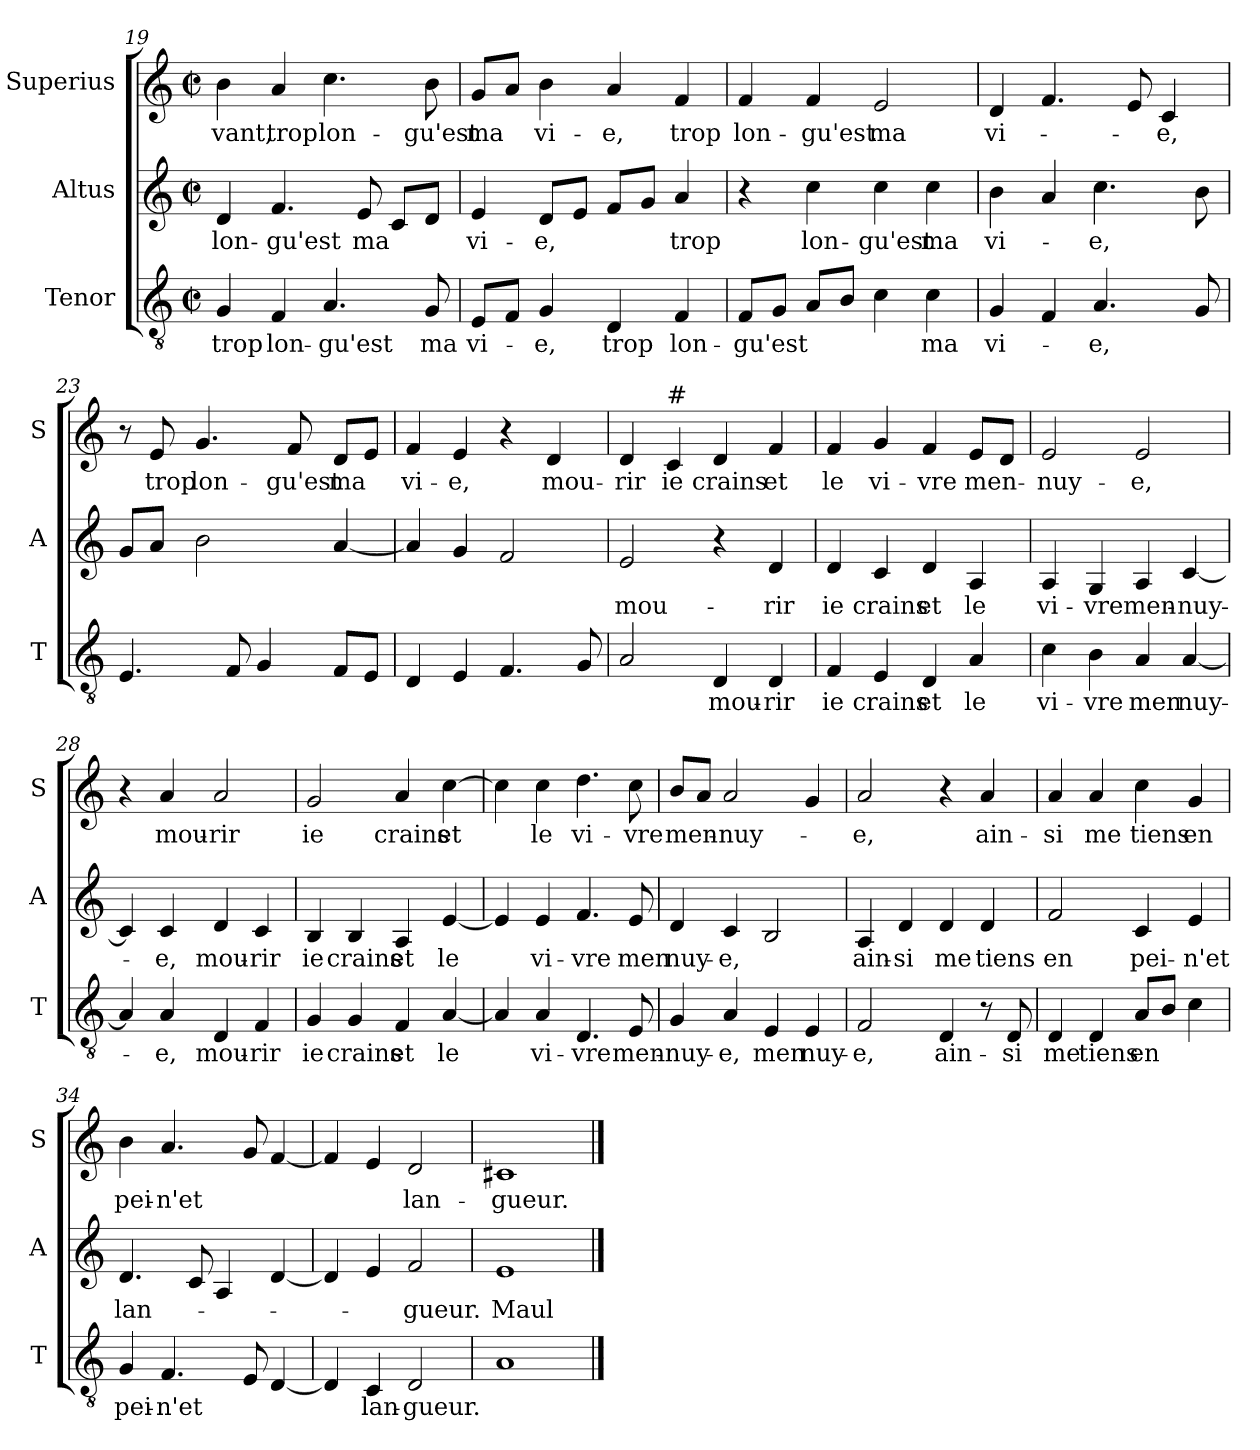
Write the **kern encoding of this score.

**kern	**text	**kern	**text	**kern	**text
*part3	*part3	*part2	*part2	*part1	*part1
*staff3	*staff3	*staff2	*staff2	*staff1	*staff1
*I"Tenor	*	*I"Altus	*	*I"Superius	*
*I'T	*	*I'A	*	*I'S	*
*clefGv2	*	*clefG2	*	*clefG2	*
*k[]	*	*k[]	*	*k[]	*
*C:	*	*C:	*	*C:	*
*M2/2	*	*M2/2	*	*M2/2	*
*met(c|)	*	*met(c|)	*	*met(c|)	*
=19	=19	=19	=19	=19	=19
!	!LO:LY:b	!	!LO:LY:b	!	!LO:LY:b
4G/	trop	4d/	lon-	4b\	-vant,
!	!LO:LY:b	!	!LO:LY:b	!	!LO:LY:b
4F/	lon-	4.f/	-gu'est	4a/	trop
!	!LO:LY:b	!	!	!	!LO:LY:b
4.A/	-gu'est	.	.	4.cc\	lon-
!	!	!	!LO:LY:b	!	!
.	.	8e/	ma	.	.
.	.	8c/L	.	.	.
!	!LO:LY:b	!	!	!	!LO:LY:b
8G/	ma	8d/J	.	8b\	-gu'est
=20	=20	=20	=20	=20	=20
!	!LO:LY:b	!	!LO:LY:b	!	!LO:LY:b
8E/L	vi-	4e/	vi-	8g/L	ma
8F/J	.	.	.	8a/J	.
!	!LO:LY:b	!	!LO:LY:b	!	!LO:LY:b
4G/	-e,	8d/L	-e,	4b\	vi-
.	.	8e/J	.	.	.
!	!LO:LY:b	!	!	!	!LO:LY:b
4D/	trop	8f/L	.	4a/	-e,
.	.	8g/J	.	.	.
!	!LO:LY:b	!	!LO:LY:b	!	!LO:LY:b
4F/	lon-	4a/	trop	4f/	trop
!!LO:LB:g=z
=21	=21	=21	=21	=21	=21
!	!LO:LY:b	!	!	!	!LO:LY:b
8F/L	-gu'est	4r	.	4f/	lon-
8G/J	.	.	.	.	.
!	!	!	!LO:LY:b	!	!LO:LY:b
8A/L	.	4cc\	lon-	4f/	-gu'est
8B/J	.	.	.	.	.
!	!	!	!LO:LY:b	!	!LO:LY:b
4c\	.	4cc\	-gu'est	2e/	ma
!	!LO:LY:b	!	!LO:LY:b	!	!
4c\	ma	4cc\	ma	.	.
=22	=22	=22	=22	=22	=22
!	!LO:LY:b	!	!LO:LY:b	!	!LO:LY:b
4G/	vi-	4b\	vi-	4d/	vi-
4F/	.	4a/	.	4.f/	.
!	!LO:LY:b	!	!LO:LY:b	!	!
4.A/	-e,	4.cc\	-e,	.	.
.	.	.	.	8e/	.
!	!	!	!	!	!LO:LY:b
.	.	.	.	4c/	-e,
8G/	.	8b\	.	.	.
=23	=23	=23	=23	=23	=23
4.E/	.	8g/L	.	8r	.
!	!	!	!	!	!LO:LY:b
.	.	8a/J	.	8e/	trop
!	!	!	!	!	!LO:LY:b
.	.	2b\	.	4.g/	lon-
8F/	.	.	.	.	.
4G/	.	.	.	.	.
!	!	!	!	!	!LO:LY:b
.	.	.	.	8f/	-gu'est
!	!	!	!	!	!LO:LY:b
8F/L	.	[4a/	.	8d/L	ma
8E/J	.	.	.	8e/J	.
=24	=24	=24	=24	=24	=24
!	!	!	!	!	!LO:LY:b
4D/	.	4a/]	.	4f/	vi-
!	!	!	!	!	!LO:LY:b
4E/	.	4g/	.	4e/	-e,
4.F/	.	2f/	.	4r	.
!	!	!	!	!	!LO:LY:b
.	.	.	.	4d/	mou-
8G/	.	.	.	.	.
=25	=25	=25	=25	=25	=25
!	!	!	!LO:LY:b	!	!LO:LY:b
2A/	.	2e/	mou-	4d/	-rir
!	!	!	!	!LO:TX:a:t=#	!
!	!	!	!	!	!LO:LY:b
.	.	.	.	4c/	ie
!	!LO:LY:b	!	!	!	!LO:LY:b
4D/	mou-	4r	.	4d/	crains
!	!LO:LY:b	!	!LO:LY:b	!	!LO:LY:b
4D/	-rir	4d/	-rir	4f/	et
!!LO:LB:g=z
=26	=26	=26	=26	=26	=26
!	!LO:LY:b	!	!LO:LY:b	!	!LO:LY:b
4F/	ie	4d/	ie	4f/	le
!	!LO:LY:b	!	!LO:LY:b	!	!LO:LY:b
4E/	crains	4c/	crains	4g/	vi-
!	!LO:LY:b	!	!LO:LY:b	!	!LO:LY:b
4D/	et	4d/	et	4f/	-vre
!	!LO:LY:b	!	!LO:LY:b	!	!LO:LY:b
4A/	le	4A/	le	8e/L	men-
.	.	.	.	8d/J	.
=27	=27	=27	=27	=27	=27
!	!LO:LY:b	!	!LO:LY:b	!	!LO:LY:b
4c\	vi-	4A/	vi-	2e/	-nuy-
!	!LO:LY:b	!	!LO:LY:b	!	!
4B\	-vre	4G/	-vre	.	.
!	!LO:LY:b	!	!LO:LY:b	!	!LO:LY:b
4A/	men	4A/	men-	2e/	-e,
!	!LO:LY:b	!	!LO:LY:b	!	!
[4A/	nuy-	[4c/	-nuy-	.	.
=28	=28	=28	=28	=28	=28
4A/]	.	4c/]	.	4r	.
!	!LO:LY:b	!	!LO:LY:b	!	!LO:LY:b
4A/	-e,	4c/	-e,	4a/	mou-
!	!LO:LY:b	!	!LO:LY:b	!	!LO:LY:b
4D/	mou-	4d/	mou-	2a/	-rir
!	!LO:LY:b	!	!LO:LY:b	!	!
4F/	-rir	4c/	-rir	.	.
=29	=29	=29	=29	=29	=29
!	!LO:LY:b	!	!LO:LY:b	!	!LO:LY:b
4G/	ie	4B/	ie	2g/	ie
!	!LO:LY:b	!	!LO:LY:b	!	!
4G/	crains	4B/	crains	.	.
!	!LO:LY:b	!	!LO:LY:b	!	!LO:LY:b
4F/	et	4A/	et	4a/	crains
!	!LO:LY:b	!	!LO:LY:b	!	!LO:LY:b
[4A/	le	[4e/	le	[4cc\	et
=30	=30	=30	=30	=30	=30
4A/]	.	4e/]	.	4cc\]	.
!	!LO:LY:b	!	!LO:LY:b	!	!LO:LY:b
4A/	vi-	4e/	vi-	4cc\	le
!	!LO:LY:b	!	!LO:LY:b	!	!LO:LY:b
4.D/	-vre	4.f/	-vre	4.dd\	vi-
!	!LO:LY:b	!	!LO:LY:b	!	!LO:LY:b
8E/	men-	8e/	men	8cc\	-vre
!!LO:LB:g=z
=31	=31	=31	=31	=31	=31
!	!LO:LY:b	!	!LO:LY:b	!	!LO:LY:b
4G/	-nuy-	4d/	nuy-	8b/L	men-
.	.	.	.	8a/J	.
!	!LO:LY:b	!	!LO:LY:b	!	!LO:LY:b
4A/	-e,	4c/	-e,	2a/	-nuy-
!	!LO:LY:b	!	!	!	!
4E/	men	2B/	.	.	.
!	!LO:LY:b	!	!	!	!
4E/	nuy-	.	.	4g/	.
=32	=32	=32	=32	=32	=32
!	!LO:LY:b	!	!LO:LY:b	!	!LO:LY:b
2F/	-e,	4A/	ain-	2a/	-e,
!	!	!	!LO:LY:b	!	!
.	.	4d/	-si	.	.
!	!LO:LY:b	!	!LO:LY:b	!	!
4D/	ain-	4d/	me	4r	.
!	!	!	!LO:LY:b	!	!LO:LY:b
8r	.	4d/	tiens	4a/	ain-
!	!LO:LY:b	!	!	!	!
8D/	-si	.	.	.	.
=33	=33	=33	=33	=33	=33
!	!LO:LY:b	!	!LO:LY:b	!	!LO:LY:b
4D/	me	2f/	en	4a/	-si
!	!LO:LY:b	!	!	!	!LO:LY:b
4D/	tiens	.	.	4a/	me
!	!LO:LY:b	!	!LO:LY:b	!	!LO:LY:b
8A/L	en	4c/	pei-	4cc\	tiens
8B/J	.	.	.	.	.
!	!	!	!LO:LY:b	!	!LO:LY:b
4c\	.	4e/	-n'et	4g/	en
=34	=34	=34	=34	=34	=34
!	!LO:LY:b	!	!LO:LY:b	!	!LO:LY:b
4G/	pei-	4.d/	lan-	4b\	pei-
!	!LO:LY:b	!	!	!	!LO:LY:b
4.F/	-n'et	.	.	4.a/	-n'et
.	.	8c/	.	.	.
.	.	4A/	.	.	.
8E/	.	.	.	8g/	.
[4D/	.	[4d/	.	[4f/	.
=35	=35	=35	=35	=35	=35
4D/]	.	4d/]	.	4f/]	.
!	!LO:LY:b	!	!	!	!
4C/	lan-	4e/	.	4e/	.
!	!LO:LY:b	!	!LO:LY:b	!	!LO:LY:b
2D/	-gueur.	2f/	-gueur.	2d/	lan-
=36	=36	=36	=36	=36	=36
!	!	!	!LO:LY:b	!	!LO:LY:b
1A	.	1e	Maul-	1c#X	-gueur.
==	==	==	==	==	==
*-	*-	*-	*-	*-	*-
